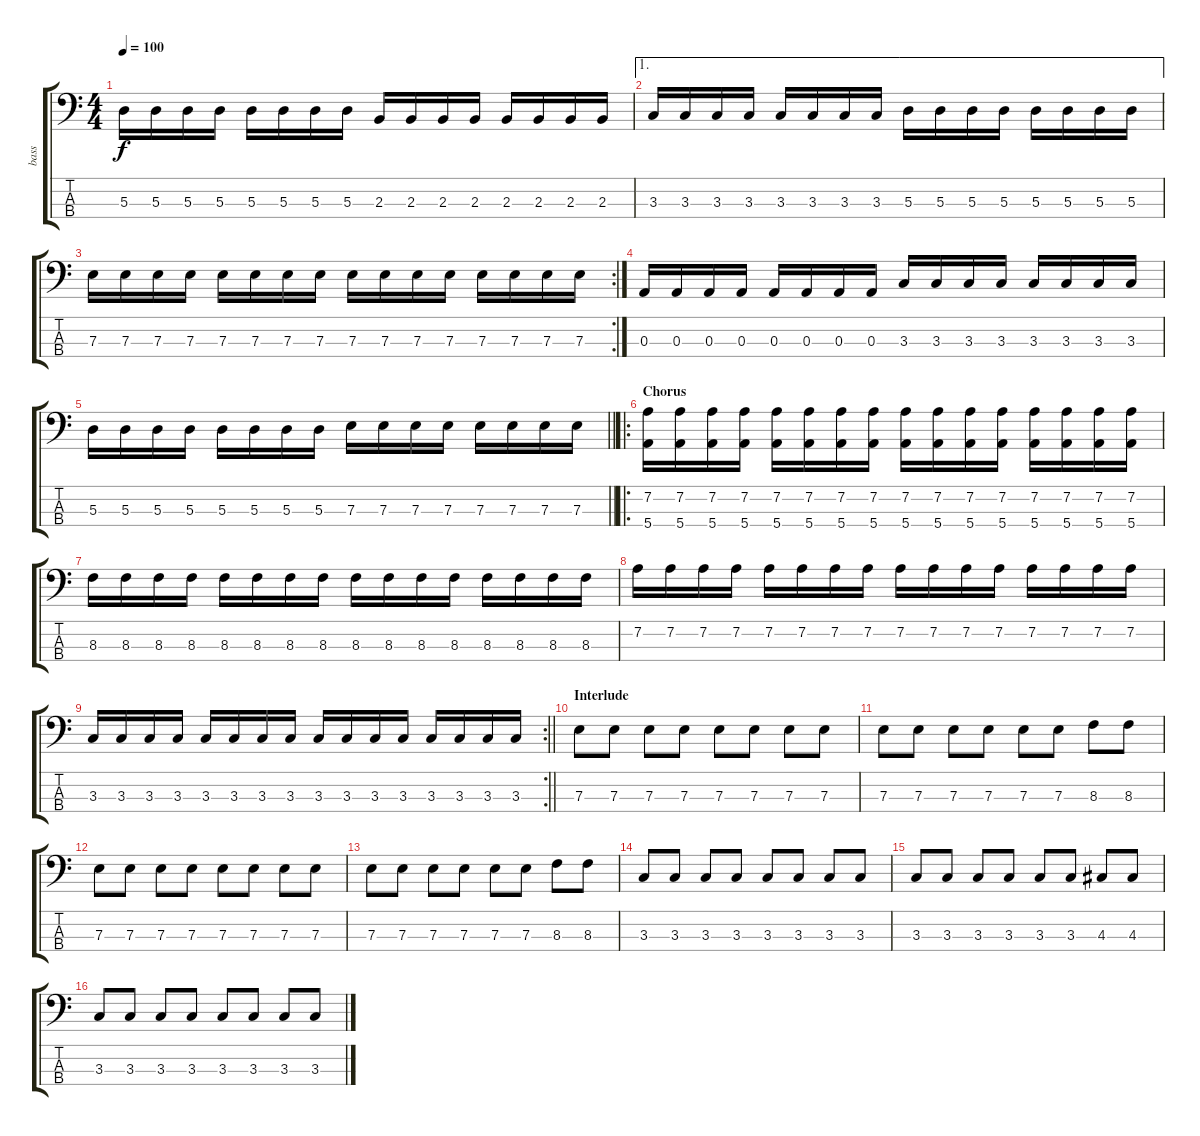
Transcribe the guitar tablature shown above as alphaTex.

\track ("bass" "bass") {instrument electricbassfinger}
\staff {score tabs}
\tuning (G2 D2 A1 E1) {hide}
\ts (4 4)
\tempo 100
\clef f4
\ks c
5.3.16{dy f} 5.3.16 5.3.16 5.3.16 5.3.16 5.3.16 5.3.16 5.3.16 2.3.16 2.3.16 2.3.16 2.3.16 2.3.16 2.3.16 2.3.16 2.3.16 |
\ae 1
3.3.16 3.3.16 3.3.16 3.3.16 3.3.16 3.3.16 3.3.16 3.3.16 5.3.16 5.3.16 5.3.16 5.3.16 5.3.16 5.3.16 5.3.16 5.3.16 |
\rc 2
7.3.16 7.3.16 7.3.16 7.3.16 7.3.16 7.3.16 7.3.16 7.3.16 7.3.16 7.3.16 7.3.16 7.3.16 7.3.16 7.3.16 7.3.16 7.3.16 |
0.3.16 0.3.16 0.3.16 0.3.16 0.3.16 0.3.16 0.3.16 0.3.16 3.3.16 3.3.16 3.3.16 3.3.16 3.3.16 3.3.16 3.3.16 3.3.16 |
\barLineRight lightlight
5.3.16 5.3.16 5.3.16 5.3.16 5.3.16 5.3.16 5.3.16 5.3.16 7.3.16 7.3.16 7.3.16 7.3.16 7.3.16 7.3.16 7.3.16 7.3.16 |
\ro
\section ("" "Chorus")
(7.2 5.4).16 (7.2 5.4).16 (7.2 5.4).16 (7.2 5.4).16 (7.2 5.4).16 (7.2 5.4).16 (7.2 5.4).16 (7.2 5.4).16 (7.2 5.4).16 (7.2 5.4).16 (7.2 5.4).16 (7.2 5.4).16 (7.2 5.4).16 (7.2 5.4).16 (7.2 5.4).16 (7.2 5.4).16 |
8.3.16 8.3.16 8.3.16 8.3.16 8.3.16 8.3.16 8.3.16 8.3.16 8.3.16 8.3.16 8.3.16 8.3.16 8.3.16 8.3.16 8.3.16 8.3.16 |
7.2.16 7.2.16 7.2.16 7.2.16 7.2.16 7.2.16 7.2.16 7.2.16 7.2.16 7.2.16 7.2.16 7.2.16 7.2.16 7.2.16 7.2.16 7.2.16 |
\rc 2
\barLineRight lightlight
3.3.16 3.3.16 3.3.16 3.3.16 3.3.16 3.3.16 3.3.16 3.3.16 3.3.16 3.3.16 3.3.16 3.3.16 3.3.16 3.3.16 3.3.16 3.3.16 |
\section ("" "Interlude")
7.3.8 7.3.8 7.3.8 7.3.8 7.3.8 7.3.8 7.3.8 7.3.8 |
7.3.8 7.3.8 7.3.8 7.3.8 7.3.8 7.3.8 8.3.8 8.3.8 |
7.3.8 7.3.8 7.3.8 7.3.8 7.3.8 7.3.8 7.3.8 7.3.8 |
7.3.8 7.3.8 7.3.8 7.3.8 7.3.8 7.3.8 8.3.8 8.3.8 |
3.3.8 3.3.8 3.3.8 3.3.8 3.3.8 3.3.8 3.3.8 3.3.8 |
3.3.8 3.3.8 3.3.8 3.3.8 3.3.8 3.3.8 4.3.8 4.3.8 |
3.3.8 3.3.8 3.3.8 3.3.8 3.3.8 3.3.8 3.3.8 3.3.8
